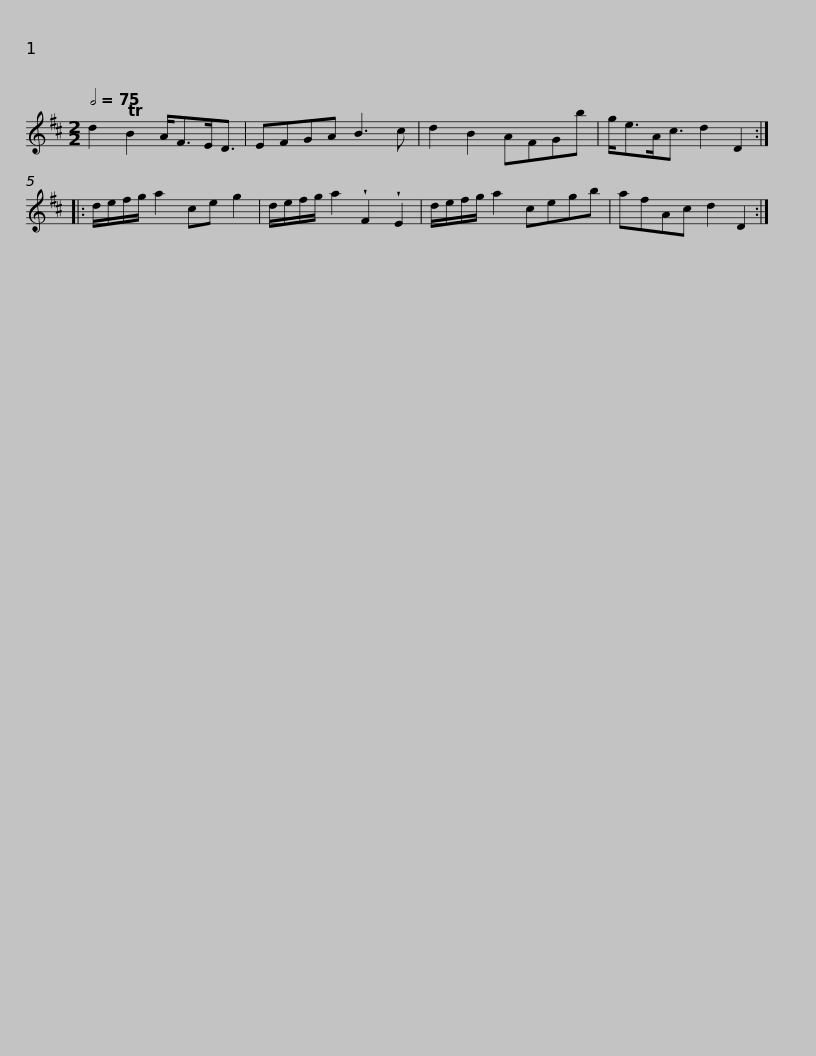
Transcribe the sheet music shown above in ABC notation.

X:1
L:1/8
Q:1/2=75
M:2/2
I:linebreak $
K:D
V:1 treble
V:1
 d2 TB2 A<FE<D | EFGA B3 c | d2 B2 AFGb | g<eA<c d2 D2 :: d/e/f/g/ a2 ce g2 | %5
 d/e/f/g/ a2 !wedge!F2 !wedge!E2 |$ d/e/f/g/ a2 cegb | afAc d2 D2 :| %8
